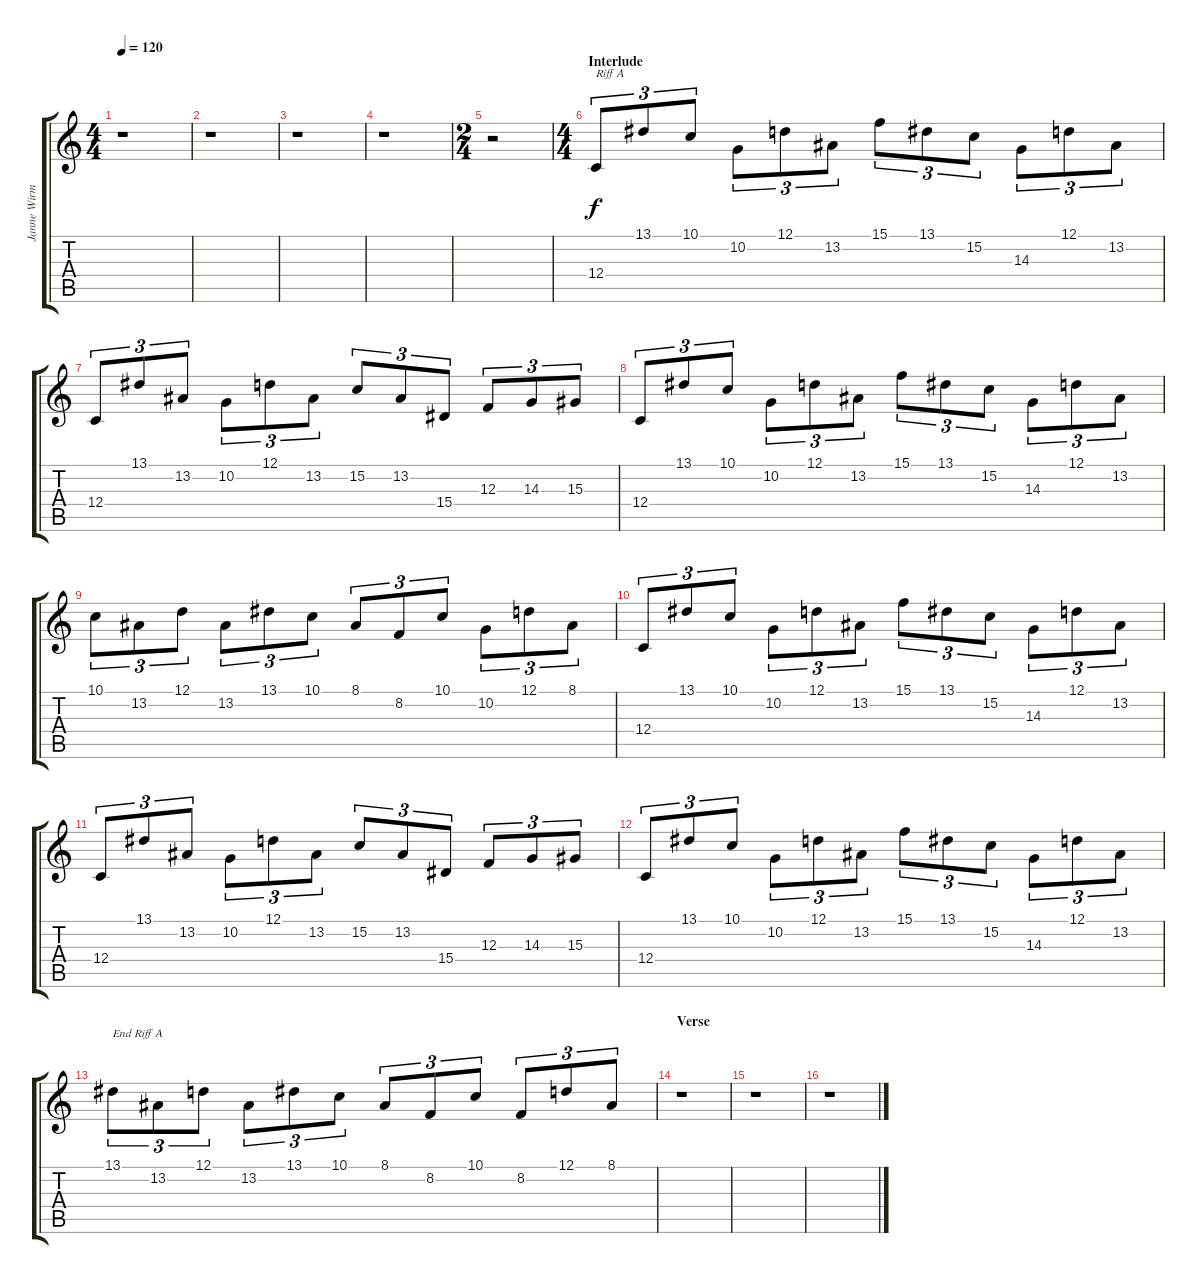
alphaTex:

\track ("Janne Wirman [Lead Keyboard 1]" "Janne Wirm") {instrument musicbox}
\staff {score tabs}
\tuning (D4 A3 F3 C3 G2 C2) {hide}
\ts (4 4)
\tempo 120
\clef g2
\ks c
r.1{dy f} |
r.1 |
r.1 |
r.1 |
\ts (2 4)
r.2 |
\ts (4 4)
\section ("" "Interlude")
12.4.8{tu (3 2) txt "Riff A"} 13.1.8{tu (3 2)} 10.1.8{tu (3 2)} 10.2.8{tu (3 2)} 12.1.8{tu (3 2)} 13.2.8{tu (3 2)} 15.1.8{tu (3 2)} 13.1.8{tu (3 2)} 15.2.8{tu (3 2)} 14.3.8{tu (3 2)} 12.1.8{tu (3 2)} 13.2.8{tu (3 2)} |
12.4.8{tu (3 2)} 13.1.8{tu (3 2)} 13.2.8{tu (3 2)} 10.2.8{tu (3 2)} 12.1.8{tu (3 2)} 13.2.8{tu (3 2)} 15.2.8{tu (3 2)} 13.2.8{tu (3 2)} 15.4.8{tu (3 2)} 12.3.8{tu (3 2)} 14.3.8{tu (3 2)} 15.3.8{tu (3 2)} |
12.4.8{tu (3 2)} 13.1.8{tu (3 2)} 10.1.8{tu (3 2)} 10.2.8{tu (3 2)} 12.1.8{tu (3 2)} 13.2.8{tu (3 2)} 15.1.8{tu (3 2)} 13.1.8{tu (3 2)} 15.2.8{tu (3 2)} 14.3.8{tu (3 2)} 12.1.8{tu (3 2)} 13.2.8{tu (3 2)} |
10.1.8{tu (3 2)} 13.2.8{tu (3 2)} 12.1.8{tu (3 2)} 13.2.8{tu (3 2)} 13.1.8{tu (3 2)} 10.1.8{tu (3 2)} 8.1.8{tu (3 2)} 8.2.8{tu (3 2)} 10.1.8{tu (3 2)} 10.2.8{tu (3 2)} 12.1.8{tu (3 2)} 8.1.8{tu (3 2)} |
12.4.8{tu (3 2)} 13.1.8{tu (3 2)} 10.1.8{tu (3 2)} 10.2.8{tu (3 2)} 12.1.8{tu (3 2)} 13.2.8{tu (3 2)} 15.1.8{tu (3 2)} 13.1.8{tu (3 2)} 15.2.8{tu (3 2)} 14.3.8{tu (3 2)} 12.1.8{tu (3 2)} 13.2.8{tu (3 2)} |
12.4.8{tu (3 2)} 13.1.8{tu (3 2)} 13.2.8{tu (3 2)} 10.2.8{tu (3 2)} 12.1.8{tu (3 2)} 13.2.8{tu (3 2)} 15.2.8{tu (3 2)} 13.2.8{tu (3 2)} 15.4.8{tu (3 2)} 12.3.8{tu (3 2)} 14.3.8{tu (3 2)} 15.3.8{tu (3 2)} |
12.4.8{tu (3 2)} 13.1.8{tu (3 2)} 10.1.8{tu (3 2)} 10.2.8{tu (3 2)} 12.1.8{tu (3 2)} 13.2.8{tu (3 2)} 15.1.8{tu (3 2)} 13.1.8{tu (3 2)} 15.2.8{tu (3 2)} 14.3.8{tu (3 2)} 12.1.8{tu (3 2)} 13.2.8{tu (3 2)} |
13.1.8{tu (3 2) txt "End Riff A"} 13.2.8{tu (3 2)} 12.1.8{tu (3 2)} 13.2.8{tu (3 2)} 13.1.8{tu (3 2)} 10.1.8{tu (3 2)} 8.1.8{tu (3 2)} 8.2.8{tu (3 2)} 10.1.8{tu (3 2)} 8.2.8{tu (3 2)} 12.1.8{tu (3 2)} 8.1.8{tu (3 2)} |
\section ("" "Verse")
r.1 |
r.1 |
r.1
